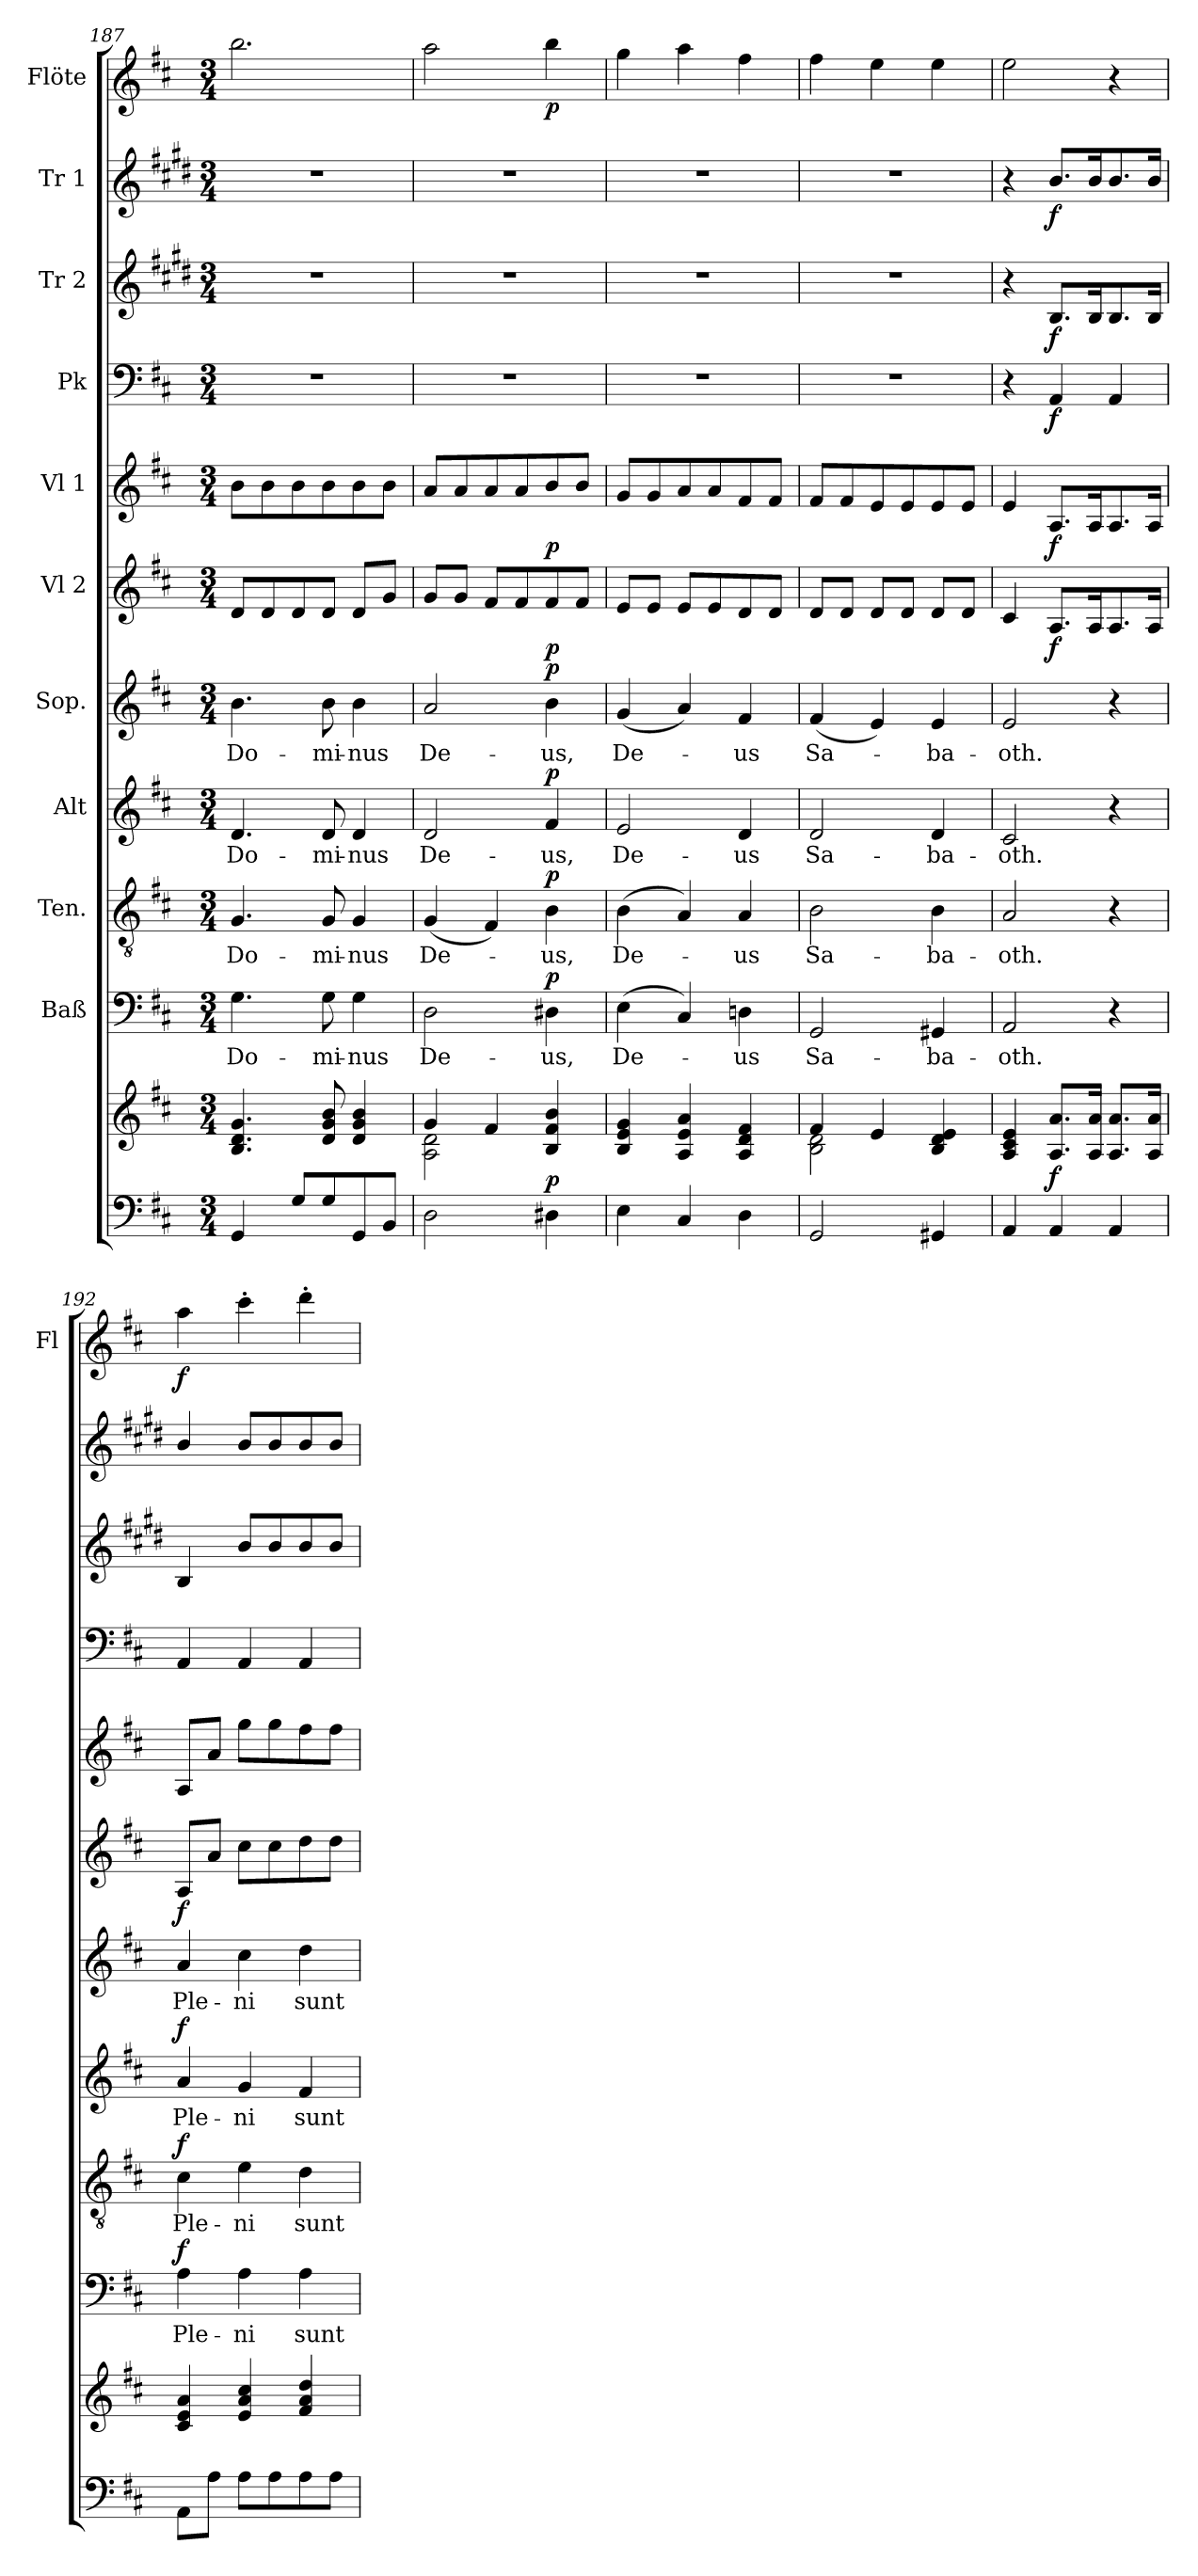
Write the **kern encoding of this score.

**kern	**kern	**dynam	**kern	**text	**dynam	**kern	**text	**dynam	**kern	**text	**dynam	**kern	**text	**dynam	**kern	**dynam	**kern	**dynam	**kern	**dynam	**kern	**dynam	**kern	**dynam	**kern	**dynam
*part11	*part11	*part11	*part10	*part10	*part10	*part9	*part9	*part9	*part8	*part8	*part8	*part7	*part7	*part7	*part6	*part6	*part5	*part5	*part4	*part4	*part3	*part3	*part2	*part2	*part1	*part1
*staff12	*staff11	*staff11/12	*staff10	*staff10	*staff10	*staff9	*staff9	*staff9	*staff8	*staff8	*staff8	*staff7	*staff7	*staff7	*staff6	*staff6	*staff5	*staff5	*staff4	*staff4	*staff3	*staff3	*staff2	*staff2	*staff1	*staff1
*	*	*	*I"Baß	*	*	*I"Ten.	*	*	*I"Alt	*	*	*I"Sop.	*	*	*I"Vl 2	*	*I"Vl 1	*	*I"Pk	*	*I"Tr 2	*	*I"Tr 1	*	*I"Flöte	*
*	*	*	*	*	*	*	*	*	*	*	*	*	*	*	*	*	*	*	*	*	*	*	*	*	*I'Fl	*
*clefF4	*clefG2	*	*clefF4	*	*	*clefGv2	*	*	*clefG2	*	*	*clefG2	*	*	*clefG2	*	*clefG2	*	*clefF4	*	*clefG2	*	*clefG2	*	*clefG2	*
*	*	*	*	*	*	*	*	*	*	*	*	*	*	*	*	*	*	*	*	*	*ITrd1c2	*	*ITrd1c2	*	*	*
*k[f#c#]	*k[f#c#]	*	*k[f#c#]	*	*	*k[f#c#]	*	*	*k[f#c#]	*	*	*k[f#c#]	*	*	*k[f#c#]	*	*k[f#c#]	*	*k[f#c#]	*	*k[f#c#]	*	*k[f#c#]	*	*k[f#c#]	*
*D:	*D:	*	*D:	*	*	*D:	*	*	*D:	*	*	*D:	*	*	*D:	*	*D:	*	*D:	*	*D:	*	*D:	*	*D:	*
*M3/4	*M3/4	*	*M3/4	*	*	*M3/4	*	*	*M3/4	*	*	*M3/4	*	*	*M3/4	*	*M3/4	*	*M3/4	*	*M3/4	*	*M3/4	*	*M3/4	*
=187	=187	=187	=187	=187	=187	=187	=187	=187	=187	=187	=187	=187	=187	=187	=187	=187	=187	=187	=187	=187	=187	=187	=187	=187	=187	=187
!	!	!	!	!LO:LY:b	!	!	!LO:LY:b	!	!	!LO:LY:b	!	!	!LO:LY:b	!	!	!	!	!	!	!	!	!	!	!	!	!
4GG/	4.B/ 4.d/ 4.g/	.	4.G\	Do-	.	4.G/	Do-	.	4.d/	Do-	.	4.b\	Do-	.	8d/L	.	8b\L	.	2.r	.	2.r	.	2.r	.	2.bb\	.
.	.	.	.	.	.	.	.	.	.	.	.	.	.	.	8d/	.	8b\	.	.	.	.	.	.	.	.	.
8G/L	.	.	.	.	.	.	.	.	.	.	.	.	.	.	8d/	.	8b\	.	.	.	.	.	.	.	.	.
!	!	!	!	!LO:LY:b	!	!	!LO:LY:b	!	!	!LO:LY:b	!	!	!LO:LY:b	!	!	!	!	!	!	!	!	!	!	!	!	!
8G/	8d/ 8g/ 8b/	.	8G\	-mi-	.	8G/	-mi-	.	8d/	-mi-	.	8b\	-mi-	.	8d/J	.	8b\	.	.	.	.	.	.	.	.	.
!	!	!	!	!LO:LY:b	!	!	!LO:LY:b	!	!	!LO:LY:b	!	!	!LO:LY:b	!	!	!	!	!	!	!	!	!	!	!	!	!
8GG/	4d/ 4g/ 4b/	.	4G\	-nus	.	4G/	-nus	.	4d/	-nus	.	4b\	-nus	.	8d/L	.	8b\	.	.	.	.	.	.	.	.	.
8BB/J	.	.	.	.	.	.	.	.	.	.	.	.	.	.	8g/J	.	8b\J	.	.	.	.	.	.	.	.	.
=188	=188	=188	=188	=188	=188	=188	=188	=188	=188	=188	=188	=188	=188	=188	=188	=188	=188	=188	=188	=188	=188	=188	=188	=188	=188	=188
*	*^	*	*	*	*	*	*	*	*	*	*	*	*	*	*	*	*	*	*	*	*	*	*	*	*	*
!	!	!	!	!	!LO:LY:b	!	!	!LO:LY:b	!	!	!LO:LY:b	!	!	!LO:LY:b	!	!	!	!	!	!	!	!	!	!	!	!	!
2D\	4g/	2A\ 2d\	.	2D\	De-	.	(<4G/	De-	.	2d/	De-	.	2a/	De-	.	8g/L	.	8a/L	.	2.r	.	2.r	.	2.r	.	2aa\	.
.	.	.	.	.	.	.	.	.	.	.	.	.	.	.	.	8g/J	.	8a/	.	.	.	.	.	.	.	.	.
.	4f#/	.	.	.	.	.	4F#/)	.	.	.	.	.	.	.	.	8f#/L	.	8a/	.	.	.	.	.	.	.	.	.
.	.	.	.	.	.	.	.	.	.	.	.	.	.	.	.	8f#/	.	8a/	.	.	.	.	.	.	.	.	.
!	!	!	!LO:DY:a=2	!	!LO:LY:b	!LO:DY:a	!	!LO:LY:b	!LO:DY:a	!	!LO:LY:b	!LO:DY:a	!	!LO:LY:b	!LO:DY:a	!	!LO:DY:b	!	!LO:DY:b	!	!	!	!	!	!	!	!LO:DY:b
4D#X\	4B/ 4f#/ 4b/	4ryy	p	4D#X\	-us,	p	4B\	-us,	p	4f#/	-us,	p	4b\	-us,	p	8f#/	p	8b/	p	.	.	.	.	.	.	4bb\	p
.	.	.	.	.	.	.	.	.	.	.	.	.	.	.	.	8f#/J	.	8b/J	.	.	.	.	.	.	.	.	.
*	*v	*v	*	*	*	*	*	*	*	*	*	*	*	*	*	*	*	*	*	*	*	*	*	*	*	*	*
=189	=189	=189	=189	=189	=189	=189	=189	=189	=189	=189	=189	=189	=189	=189	=189	=189	=189	=189	=189	=189	=189	=189	=189	=189	=189	=189
!	!	!	!	!LO:LY:b	!	!	!LO:LY:b	!	!	!LO:LY:b	!	!	!LO:LY:b	!	!	!	!	!	!	!	!	!	!	!	!	!
4E\	4B/ 4e/ 4g/	.	(>4E\	De-	.	(>4B\	De-	.	2e/	De-	.	(<4g/	De-	.	8e/L	.	8g/L	.	2.r	.	2.r	.	2.r	.	4gg\	.
.	.	.	.	.	.	.	.	.	.	.	.	.	.	.	8e/J	.	8g/	.	.	.	.	.	.	.	.	.
4C#/	4A/ 4e/ 4a/	.	4C#/)	.	.	4A/)	.	.	.	.	.	4a/)	.	.	8e/L	.	8a/	.	.	.	.	.	.	.	4aa\	.
.	.	.	.	.	.	.	.	.	.	.	.	.	.	.	8e/	.	8a/	.	.	.	.	.	.	.	.	.
!	!	!	!	!LO:LY:b	!	!	!LO:LY:b	!	!	!LO:LY:b	!	!	!LO:LY:b	!	!	!	!	!	!	!	!	!	!	!	!	!
4D\	4A/ 4d/ 4f#/	.	4Dn\	-us	.	4A/	-us	.	4d/	-us	.	4f#/	-us	.	8d/	.	8f#/	.	.	.	.	.	.	.	4ff#\	.
.	.	.	.	.	.	.	.	.	.	.	.	.	.	.	8d/J	.	8f#/J	.	.	.	.	.	.	.	.	.
=190	=190	=190	=190	=190	=190	=190	=190	=190	=190	=190	=190	=190	=190	=190	=190	=190	=190	=190	=190	=190	=190	=190	=190	=190	=190	=190
*	*^	*	*	*	*	*	*	*	*	*	*	*	*	*	*	*	*	*	*	*	*	*	*	*	*	*
!	!	!	!	!	!LO:LY:b	!	!	!LO:LY:b	!	!	!LO:LY:b	!	!	!LO:LY:b	!	!	!	!	!	!	!	!	!	!	!	!	!
2GG/	4f#/	2B\ 2d\	.	2GG/	Sa-	.	2B\	Sa-	.	2d/	Sa-	.	(<4f#/	Sa-	.	8d/L	.	8f#/L	.	2.r	.	2.r	.	2.r	.	4ff#\	.
.	.	.	.	.	.	.	.	.	.	.	.	.	.	.	.	8d/J	.	8f#/	.	.	.	.	.	.	.	.	.
.	4e/	.	.	.	.	.	.	.	.	.	.	.	4e/)	.	.	8d/L	.	8e/	.	.	.	.	.	.	.	4ee\	.
.	.	.	.	.	.	.	.	.	.	.	.	.	.	.	.	8d/J	.	8e/	.	.	.	.	.	.	.	.	.
!	!	!	!	!	!LO:LY:b	!	!	!LO:LY:b	!	!	!LO:LY:b	!	!	!LO:LY:b	!	!	!	!	!	!	!	!	!	!	!	!	!
4GG#X/	4B/ 4d/ 4e/	4ryy	.	4GG#X/	-ba-	.	4B\	-ba-	.	4d/	-ba-	.	4e/	-ba-	.	8d/L	.	8e/	.	.	.	.	.	.	.	4ee\	.
.	.	.	.	.	.	.	.	.	.	.	.	.	.	.	.	8d/J	.	8e/J	.	.	.	.	.	.	.	.	.
*	*v	*v	*	*	*	*	*	*	*	*	*	*	*	*	*	*	*	*	*	*	*	*	*	*	*	*	*
=191	=191	=191	=191	=191	=191	=191	=191	=191	=191	=191	=191	=191	=191	=191	=191	=191	=191	=191	=191	=191	=191	=191	=191	=191	=191	=191
!	!	!	!	!LO:LY:b	!	!	!LO:LY:b	!	!	!LO:LY:b	!	!	!LO:LY:b	!	!	!	!	!	!	!	!	!	!	!	!	!
4AA/	4A/ 4c#/ 4e/	.	2AA/	-oth.	.	2A/	-oth.	.	2c#/	-oth.	.	2e/	-oth.	.	4c#/	.	4e/	.	4r	.	4r	.	4r	.	2ee\	.
!	!	!LO:DY:a=2	!	!	!	!	!	!	!	!	!	!	!	!	!	!LO:DY:b	!	!LO:DY:b	!	!LO:DY:b	!	!LO:DY:b	!	!LO:DY:b	!	!
4AA/	8.A/ 8.a/L	f	.	.	.	.	.	.	.	.	.	.	.	.	8.A/L	f	8.A/L	f	4AA/	f	8.A/L	f	8.a/L	f	.	.
.	16A/ 16a/Jk	.	.	.	.	.	.	.	.	.	.	.	.	.	16A/k	.	16A/k	.	.	.	16A/k	.	16a/k	.	.	.
4AA/	8.A/ 8.a/L	.	4r	.	.	4r	.	.	4r	.	.	4r	.	.	8.A/	.	8.A/	.	4AA/	.	8.A/	.	8.a/	.	4r	.
.	16A/ 16a/Jk	.	.	.	.	.	.	.	.	.	.	.	.	.	16A/Jk	.	16A/Jk	.	.	.	16A/Jk	.	16a/Jk	.	.	.
!!LO:PB:g=z
=192	=192	=192	=192	=192	=192	=192	=192	=192	=192	=192	=192	=192	=192	=192	=192	=192	=192	=192	=192	=192	=192	=192	=192	=192	=192	=192
!	!	!	!	!LO:LY:b	!LO:DY:a	!	!LO:LY:b	!LO:DY:a	!	!LO:LY:b	!LO:DY:a	!	!LO:LY:b	!LO:DY:a	!	!	!	!	!	!	!	!	!	!	!	!LO:DY:b
8AA\L	4c#/ 4e/ 4a/	.	4A\	Ple-	f	4c#\	Ple-	f	4a/	Ple-	f	4a/	Ple-	f	8A/L	.	8A/L	.	4AA/	.	4A/	.	4a/	.	4aa\	f
8A\J	.	.	.	.	.	.	.	.	.	.	.	.	.	.	8a/J	.	8a/J	.	.	.	.	.	.	.	.	.
!	!	!	!	!LO:LY:b	!	!	!LO:LY:b	!	!	!LO:LY:b	!	!	!LO:LY:b	!	!	!	!	!	!	!	!	!	!	!	!	!
8A\L	4e/ 4a/ 4cc#/	.	4A\	-ni	.	4e\	-ni	.	4g/	-ni	.	4cc#\	-ni	.	8cc#\L	.	8gg\L	.	4AA/	.	8a/L	.	8a/L	.	4ccc#'>\	.
8A\	.	.	.	.	.	.	.	.	.	.	.	.	.	.	8cc#\	.	8gg\	.	.	.	8a/	.	8a/	.	.	.
!	!	!	!	!LO:LY:b	!	!	!LO:LY:b	!	!	!LO:LY:b	!	!	!LO:LY:b	!	!	!	!	!	!	!	!	!	!	!	!	!
8A\	4f#/ 4a/ 4dd/	.	4A\	sunt	.	4d\	sunt	.	4f#/	sunt	.	4dd\	sunt	.	8dd\	.	8ff#\	.	4AA/	.	8a/	.	8a/	.	4ddd'>\	.
8A\J	.	.	.	.	.	.	.	.	.	.	.	.	.	.	8dd\J	.	8ff#\J	.	.	.	8a/J	.	8a/J	.	.	.
=	=	=	=	=	=	=	=	=	=	=	=	=	=	=	=	=	=	=	=	=	=	=	=	=	=	=
*-	*-	*-	*-	*-	*-	*-	*-	*-	*-	*-	*-	*-	*-	*-	*-	*-	*-	*-	*-	*-	*-	*-	*-	*-	*-	*-
